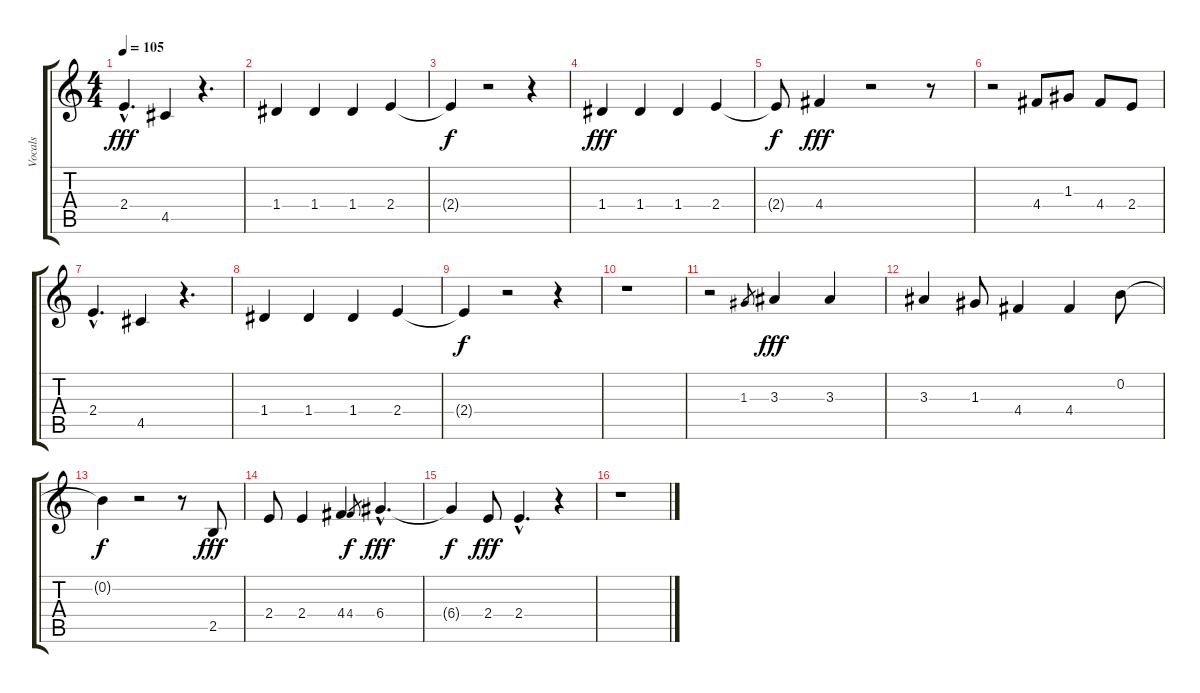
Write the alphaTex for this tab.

\track ("Vocals" "Vocals") {instrument acousticguitarnylon}
\staff {score tabs}
\tuning (E4 B3 G3 D3 A2 E2) {hide}
\ts (4 4)
\tempo 105
\clef g2
\ks c
2.4{hac}.4{d dy fff} 4.5.4 r.4{d} |
1.4.4 1.4.4 1.4.4 2.4.4 |
2.4{t}.4{dy f} r.2 r.4 |
1.4.4{dy fff} 1.4.4 1.4.4 2.4.4 |
2.4{t}.8{dy f} 4.4.4{dy fff} r.2 r.8 |
r.2 4.4.8 1.3.8 4.4.8 2.4.8 |
2.4{hac}.4{d} 4.5.4 r.4{d} |
1.4.4 1.4.4 1.4.4 2.4.4 |
2.4{t}.4{dy f} r.2 r.4 |
r.1 |
r.2 1.3.8{gr} 3.3.4{dy fff} 3.3.4 |
3.3.4 1.3.8 4.4.4 4.4.4 0.2.8 |
0.2{t}.4{dy f} r.2 r.8 2.5.8{dy fff} |
2.4.8 2.4.4 4.4.4 4.4.8{gr dy f} 6.4{hac}.4{d dy fff} |
6.4{t}.4{dy f} 2.4.8{dy fff} 2.4{hac}.4{d} r.4 |
r.1
